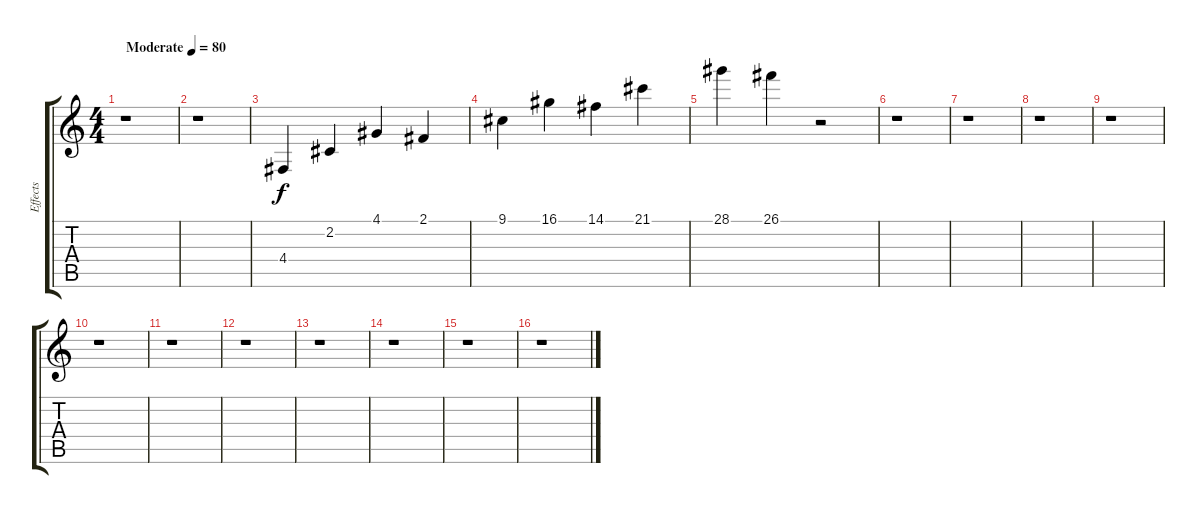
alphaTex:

\track ("Effects" "Effects") {instrument fx7echoes}
\staff {score tabs}
\tuning (E4 B3 G3 D3 A2 E2) {hide}
\ts (4 4)
\tempo (80 "Moderate")
\clef g2
\ks c
r.1{dy f instrument fx7echoes} |
r.1 |
4.4.4 2.2.4 4.1.4 2.1.4 |
9.1.4 16.1.4 14.1.4 21.1.4 |
28.1.4 26.1.4 r.2 |
r.1 |
r.1 |
r.1 |
r.1 |
r.1 |
r.1 |
r.1 |
r.1 |
r.1 |
r.1 |
r.1
